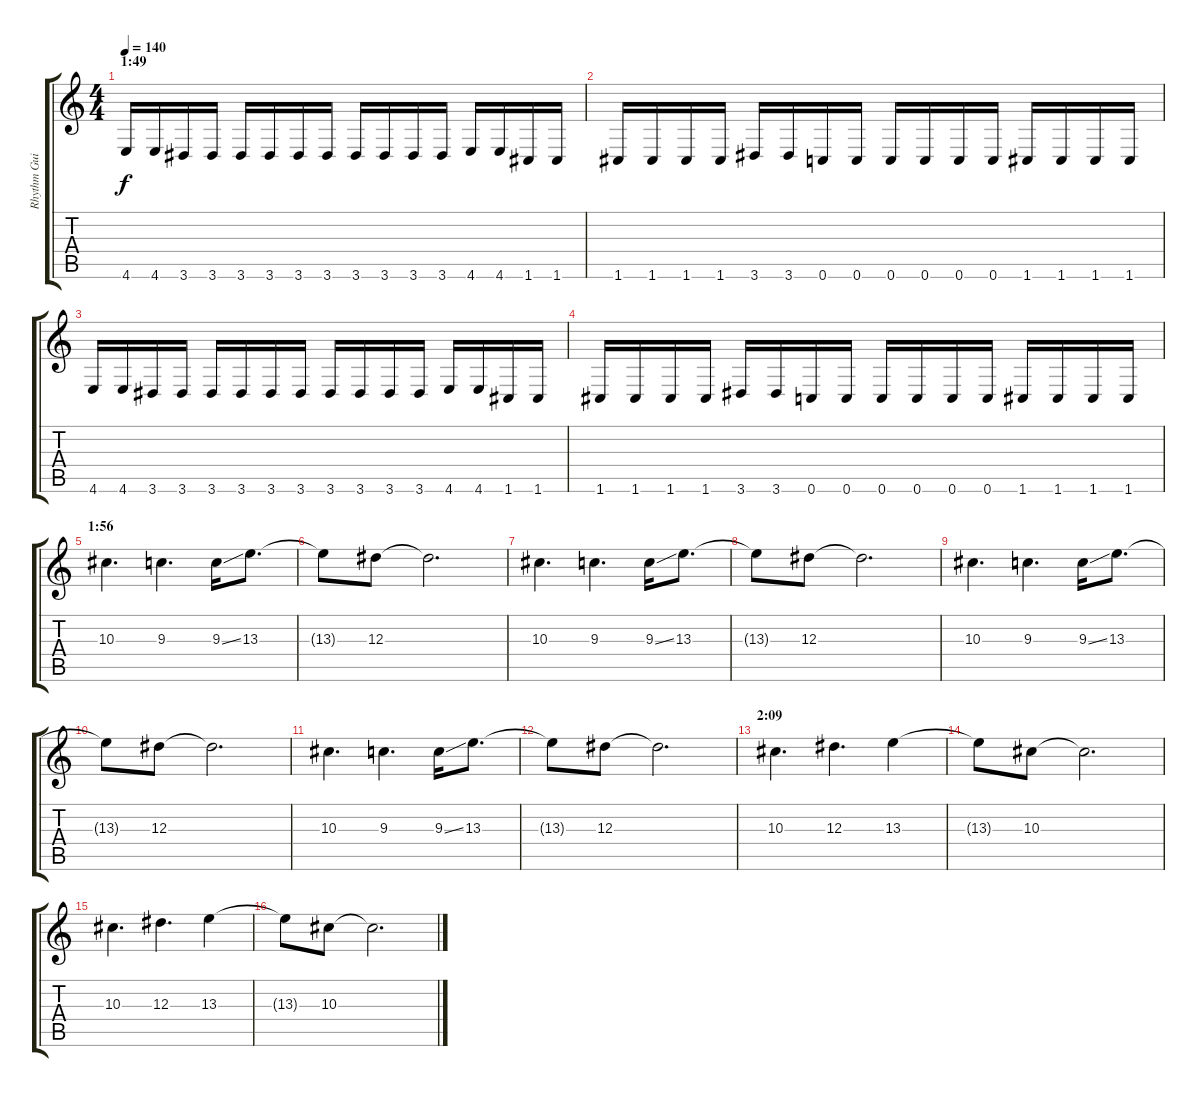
\track ("Rhythm Guitar" "Rhythm Gui") {instrument overdrivenguitar}
\staff {score tabs}
\tuning (C4 G3 Eb3 Bb2 F2 C2) {hide}
\ts (4 4)
\section ("" "1:49")
\tempo 140
\clef g2
\ks c
4.6.16{dy f} 4.6.16 3.6.16 3.6.16 3.6.16 3.6.16 3.6.16 3.6.16 3.6.16 3.6.16 3.6.16 3.6.16 4.6.16 4.6.16 1.6.16 1.6.16 |
1.6.16 1.6.16 1.6.16 1.6.16 3.6.16 3.6.16 0.6.16 0.6.16 0.6.16 0.6.16 0.6.16 0.6.16 1.6.16 1.6.16 1.6.16 1.6.16 |
4.6.16 4.6.16 3.6.16 3.6.16 3.6.16 3.6.16 3.6.16 3.6.16 3.6.16 3.6.16 3.6.16 3.6.16 4.6.16 4.6.16 1.6.16 1.6.16 |
1.6.16 1.6.16 1.6.16 1.6.16 3.6.16 3.6.16 0.6.16 0.6.16 0.6.16 0.6.16 0.6.16 0.6.16 1.6.16 1.6.16 1.6.16 1.6.16 |
\section ("" "1:56")
10.3.4{d} 9.3.4{d} 9.3{ss}.16 13.3.8{d} |
13.3{t}.8 12.3.8 12.3{t}.2{d} |
10.3.4{d} 9.3.4{d} 9.3{ss}.16 13.3.8{d} |
13.3{t}.8 12.3.8 12.3{t}.2{d} |
10.3.4{d} 9.3.4{d} 9.3{ss}.16 13.3.8{d} |
13.3{t}.8 12.3.8 12.3{t}.2{d} |
10.3.4{d} 9.3.4{d} 9.3{ss}.16 13.3.8{d} |
13.3{t}.8 12.3.8 12.3{t}.2{d} |
\section ("" "2:09")
10.3.4{d} 12.3.4{d} 13.3.4 |
13.3{t}.8 10.3.8 10.3{t}.2{d} |
10.3.4{d} 12.3.4{d} 13.3.4 |
13.3{t}.8 10.3.8 10.3{t}.2{d}
